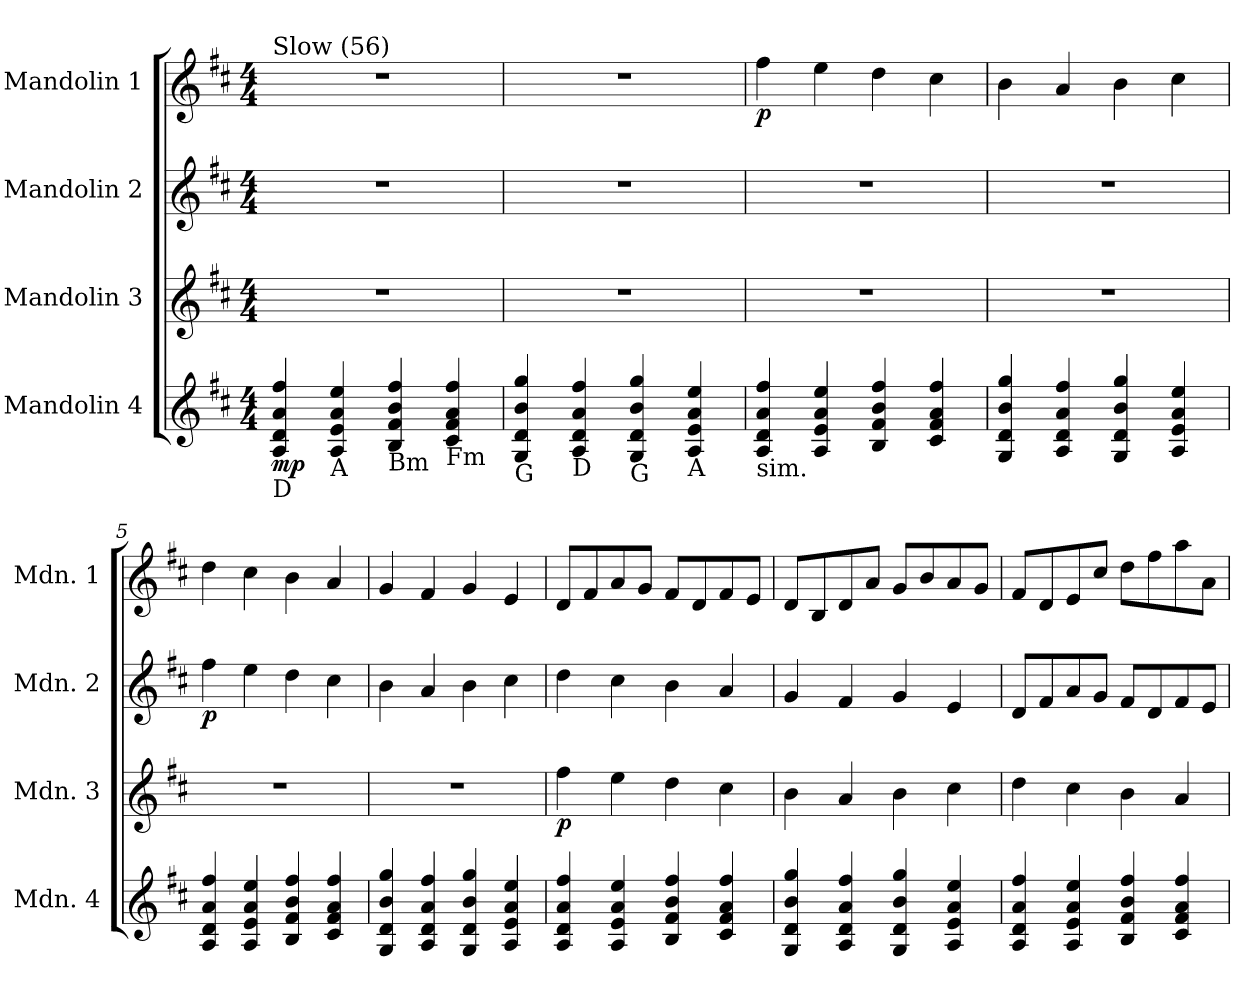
**kern	**dynam	**kern	**dynam	**kern	**dynam	**kern	**dynam
*part4	*part4	*part3	*part3	*part2	*part2	*part1	*part1
*staff4	*staff4	*staff3	*staff3	*staff2	*staff2	*staff1	*staff1
*I"Mandolin 4	*	*I"Mandolin 3	*	*I"Mandolin 2	*	*I"Mandolin 1	*
*I'Mdn. 4	*	*I'Mdn. 3	*	*I'Mdn. 2	*	*I'Mdn. 1	*
*clefG2	*	*clefG2	*	*clefG2	*	*clefG2	*
*k[f#c#]	*	*k[f#c#]	*	*k[f#c#]	*	*k[f#c#]	*
*D:	*	*D:	*	*D:	*	*D:	*
*M4/4	*	*M4/4	*	*M4/4	*	*M4/4	*
=1	=1	=1	=1	=1	=1	=1	=1
!	!	!	!	!	!	!LO:TX:a:t=Slow (56)	!
!LO:TX:b:t=D	!	!	!	!	!	!	!
!	!LO:DY:b	!	!	!	!	!	!
4A/ 4d/ 4a/ 4ff#/	mp	1r	.	1r	.	1r	.
!LO:TX:b:t=A	!	!	!	!	!	!	!
4A/ 4e/ 4a/ 4ee/	.	.	.	.	.	.	.
!LO:TX:b:t=Bm	!	!	!	!	!	!	!
4B/ 4f#/ 4b/ 4ff#/	.	.	.	.	.	.	.
!LO:TX:b:t=Fm	!	!	!	!	!	!	!
4c#/ 4f#/ 4a/ 4ff#/	.	.	.	.	.	.	.
=2	=2	=2	=2	=2	=2	=2	=2
!LO:TX:b:t=G	!	!	!	!	!	!	!
4G/ 4d/ 4b/ 4gg/	.	1r	.	1r	.	1r	.
!LO:TX:b:t=D	!	!	!	!	!	!	!
4A/ 4d/ 4a/ 4ff#/	.	.	.	.	.	.	.
!LO:TX:b:t=G	!	!	!	!	!	!	!
4G/ 4d/ 4b/ 4gg/	.	.	.	.	.	.	.
!LO:TX:b:t=A	!	!	!	!	!	!	!
4A/ 4e/ 4a/ 4ee/	.	.	.	.	.	.	.
=3	=3	=3	=3	=3	=3	=3	=3
!LO:TX:b:t=sim.	!	!	!	!	!	!	!
!	!	!	!	!	!	!	!LO:DY:b
4A/ 4d/ 4a/ 4ff#/	.	1r	.	1r	.	4ff#\	p
4A/ 4e/ 4a/ 4ee/	.	.	.	.	.	4ee\	.
4B/ 4f#/ 4b/ 4ff#/	.	.	.	.	.	4dd\	.
4c#/ 4f#/ 4a/ 4ff#/	.	.	.	.	.	4cc#\	.
=4	=4	=4	=4	=4	=4	=4	=4
4G/ 4d/ 4b/ 4gg/	.	1r	.	1r	.	4b\	.
4A/ 4d/ 4a/ 4ff#/	.	.	.	.	.	4a/	.
4G/ 4d/ 4b/ 4gg/	.	.	.	.	.	4b\	.
4A/ 4e/ 4a/ 4ee/	.	.	.	.	.	4cc#\	.
=5	=5	=5	=5	=5	=5	=5	=5
!	!	!	!	!	!LO:DY:b	!	!
4A/ 4d/ 4a/ 4ff#/	.	1r	.	4ff#\	p	4dd\	.
4A/ 4e/ 4a/ 4ee/	.	.	.	4ee\	.	4cc#\	.
4B/ 4f#/ 4b/ 4ff#/	.	.	.	4dd\	.	4b\	.
4c#/ 4f#/ 4a/ 4ff#/	.	.	.	4cc#\	.	4a/	.
=6	=6	=6	=6	=6	=6	=6	=6
4G/ 4d/ 4b/ 4gg/	.	1r	.	4b\	.	4g/	.
4A/ 4d/ 4a/ 4ff#/	.	.	.	4a/	.	4f#/	.
4G/ 4d/ 4b/ 4gg/	.	.	.	4b\	.	4g/	.
4A/ 4e/ 4a/ 4ee/	.	.	.	4cc#\	.	4e/	.
=7	=7	=7	=7	=7	=7	=7	=7
!	!	!	!LO:DY:b	!	!	!	!
4A/ 4d/ 4a/ 4ff#/	.	4ff#\	p	4dd\	.	8d/L	.
.	.	.	.	.	.	8f#/	.
4A/ 4e/ 4a/ 4ee/	.	4ee\	.	4cc#\	.	8a/	.
.	.	.	.	.	.	8g/J	.
4B/ 4f#/ 4b/ 4ff#/	.	4dd\	.	4b\	.	8f#/L	.
.	.	.	.	.	.	8d/	.
4c#/ 4f#/ 4a/ 4ff#/	.	4cc#\	.	4a/	.	8f#/	.
.	.	.	.	.	.	8e/J	.
!!LO:LB:g=z
=8	=8	=8	=8	=8	=8	=8	=8
4G/ 4d/ 4b/ 4gg/	.	4b\	.	4g/	.	8d/L	.
.	.	.	.	.	.	8B/	.
4A/ 4d/ 4a/ 4ff#/	.	4a/	.	4f#/	.	8d/	.
.	.	.	.	.	.	8a/J	.
4G/ 4d/ 4b/ 4gg/	.	4b\	.	4g/	.	8g/L	.
.	.	.	.	.	.	8b/	.
4A/ 4e/ 4a/ 4ee/	.	4cc#\	.	4e/	.	8a/	.
.	.	.	.	.	.	8g/J	.
=9	=9	=9	=9	=9	=9	=9	=9
4A/ 4d/ 4a/ 4ff#/	.	4dd\	.	8d/L	.	8f#/L	.
.	.	.	.	8f#/	.	8d/	.
4A/ 4e/ 4a/ 4ee/	.	4cc#\	.	8a/	.	8e/	.
.	.	.	.	8g/J	.	8cc#/J	.
4B/ 4f#/ 4b/ 4ff#/	.	4b\	.	8f#/L	.	8dd\L	.
.	.	.	.	8d/	.	8ff#\	.
4c#/ 4f#/ 4a/ 4ff#/	.	4a/	.	8f#/	.	8aa\	.
.	.	.	.	8e/J	.	8a\J	.
=	=	=	=	=	=	=	=
*-	*-	*-	*-	*-	*-	*-	*-
